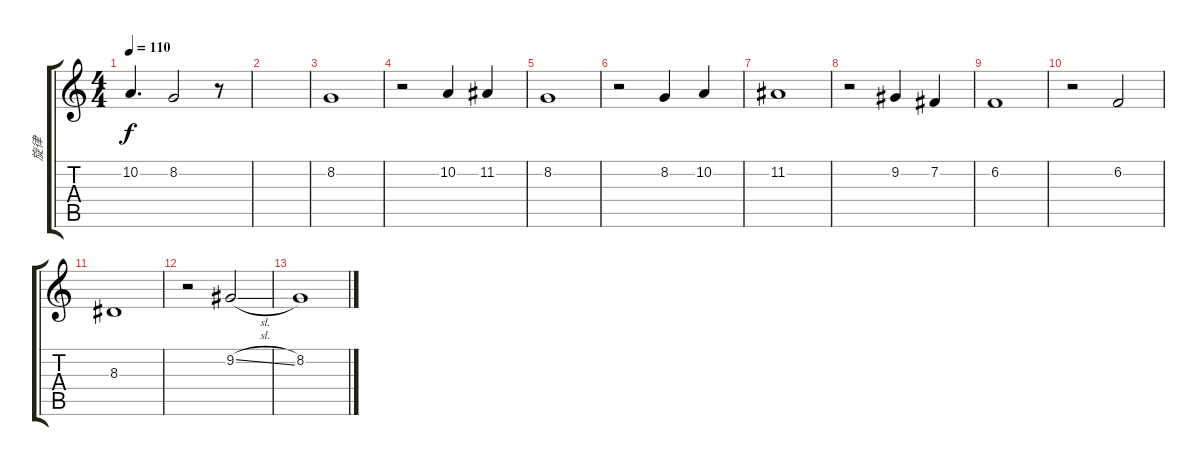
\track ("旋律" "旋律") {instrument piccolo}
\staff {score tabs}
\tuning (E4 B3 G3 D3 A2 E2) {hide}
\ts (4 4)
\tempo 110
\clef g2
\ks c
10.2.4{d dy f} 8.2.2 r.8 |
|
8.2.1 |
r.2 10.2.4 11.2.4 |
8.2.1 |
r.2 8.2.4 10.2.4 |
11.2.1 |
r.2 9.2.4 7.2.4 |
6.2.1 |
r.2 6.2.2 |
8.3.1 |
r.2 9.2{sl}.2 |
8.2.1
